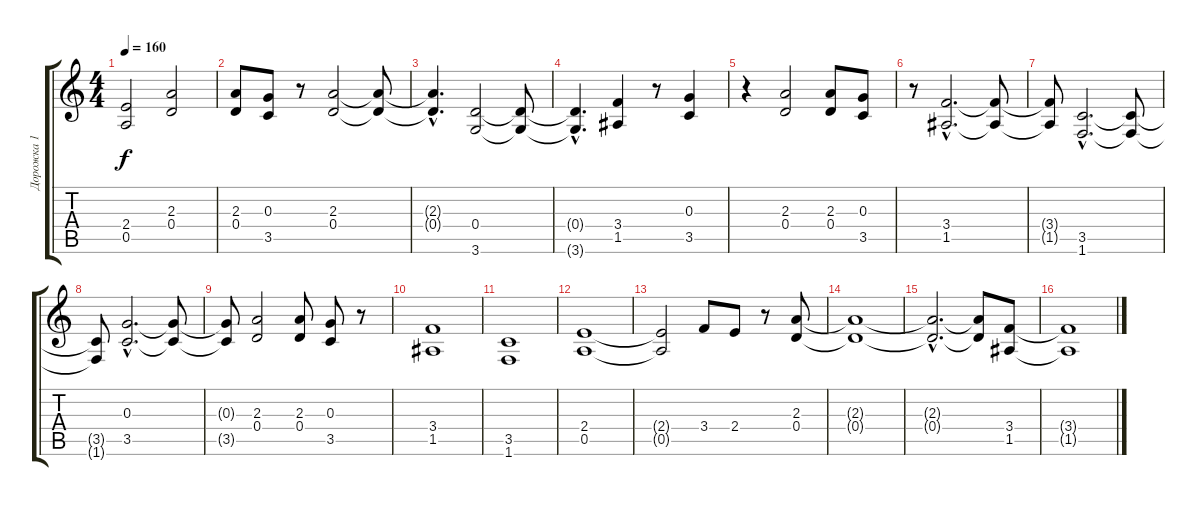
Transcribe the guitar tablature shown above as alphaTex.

\track ("Дорожка 1" "Дорожка 1") {instrument distortionguitar}
\staff {score tabs}
\tuning (E4 B3 G3 D3 A2 E2) {hide}
\ts (4 4)
\tempo 160
\clef g2
\ks c
(2.4{t} 0.5{t}).2{dy f} (2.3 0.4).2 |
(2.3 0.4).8 (0.3 3.5).8 r.8 (2.3 0.4).2 (2.3{t} 0.4{t}).8 |
(2.3{hac t} 0.4{hac t}).4{d} (0.4 3.6).2 (0.4{t} 3.6{t}).8 |
(0.4{hac t} 3.6{hac t}).4{d} (3.4 1.5).4 r.8 (0.3 3.5).4 |
r.4 (2.3 0.4).2 (2.3 0.4).8 (0.3 3.5).8 |
r.8 (3.4{hac} 1.5{hac}).2{d} (3.4{t} 1.5{t}).8 |
(3.4{t} 1.5{t}).8 (3.5{hac} 1.6{hac}).2{d} (3.5{t} 1.6{t}).8 |
(3.5{t} 1.6{t}).8 (0.3{hac} 3.5{hac}).2{d} (0.3{t} 3.5{t}).8 |
(0.3{t} 3.5{t}).8 (2.3 0.4).2 (2.3 0.4).8 (0.3 3.5).8 r.8 |
(3.4 1.5).1 |
(3.5 1.6).1 |
(2.4 0.5).1 |
(2.4{t} 0.5{t}).2 3.4.8 2.4.8 r.8 (2.3 0.4).8 |
(2.3{t} 0.4{t}).1 |
(2.3{hac t} 0.4{hac t}).2{d} (2.3{t} 0.4{t}).8 (3.4 1.5).8 |
(3.4{t} 1.5{t}).1
